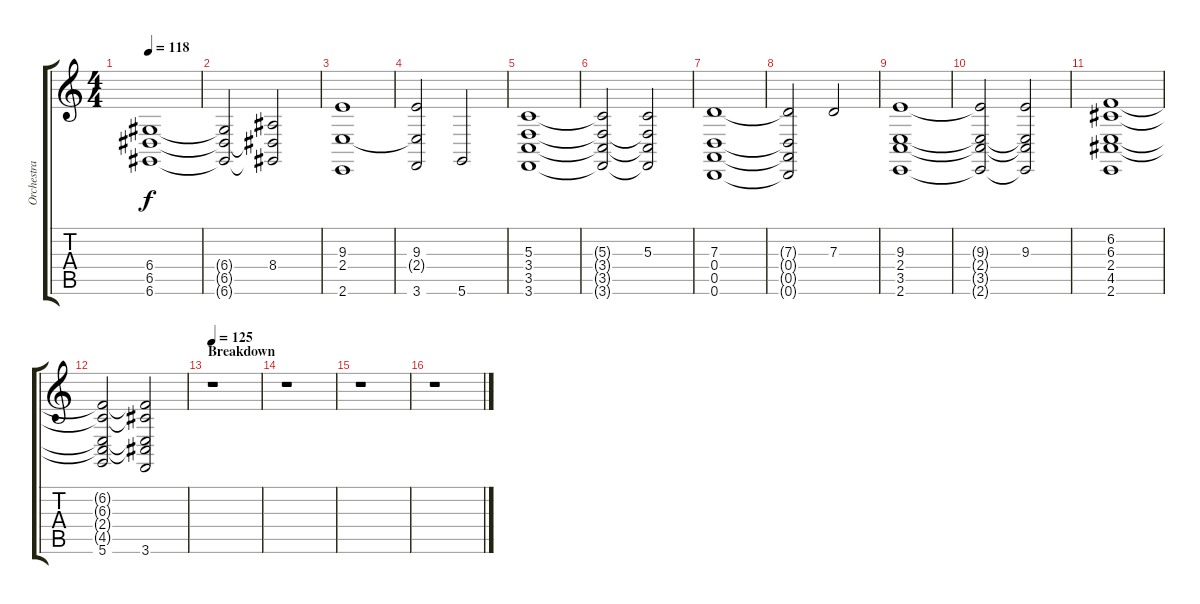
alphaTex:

\track ("Orchestra" "Orchestra") {instrument brasssection}
\staff {score tabs}
\tuning (E4 B3 G3 D3 A2 D2) {hide}
\ts (4 4)
\tempo 118
\clef g2
\ks c
(6.4 6.5 6.6).1{dy f} |
(6.4{t} 6.5{t} 6.6{t}).2 (8.4 6.5{t} 6.6{t}).2 |
(9.3 2.4 2.6).1 |
(9.3 2.4{t} 3.6).2 5.6.2 |
(5.3 3.4 3.5 3.6).1 |
(5.3{t} 3.4{t} 3.5{t} 3.6{t}).2 (5.3 3.4{t} 3.5{t} 3.6{t}).2 |
(7.3 0.4 0.5 0.6).1 |
(7.3{t} 0.4{t} 0.5{t} 0.6{t}).2 7.3.2 |
(9.3 2.4 3.5 2.6).1 |
(9.3{t} 2.4{t} 3.5{t} 2.6{t}).2 (9.3 2.4{t} 3.5{t} 2.6{t}).2 |
(6.2 6.3 2.4 4.5 2.6).1 |
(6.2{t} 6.3{t} 2.4{t} 4.5{t} 5.6).2 (6.2{t} 6.3{t} 2.4{t} 4.5{t} 3.6).2 |
\section ("" "Breakdown")
\tempo 125
r.1 |
r.1 |
r.1 |
r.1
